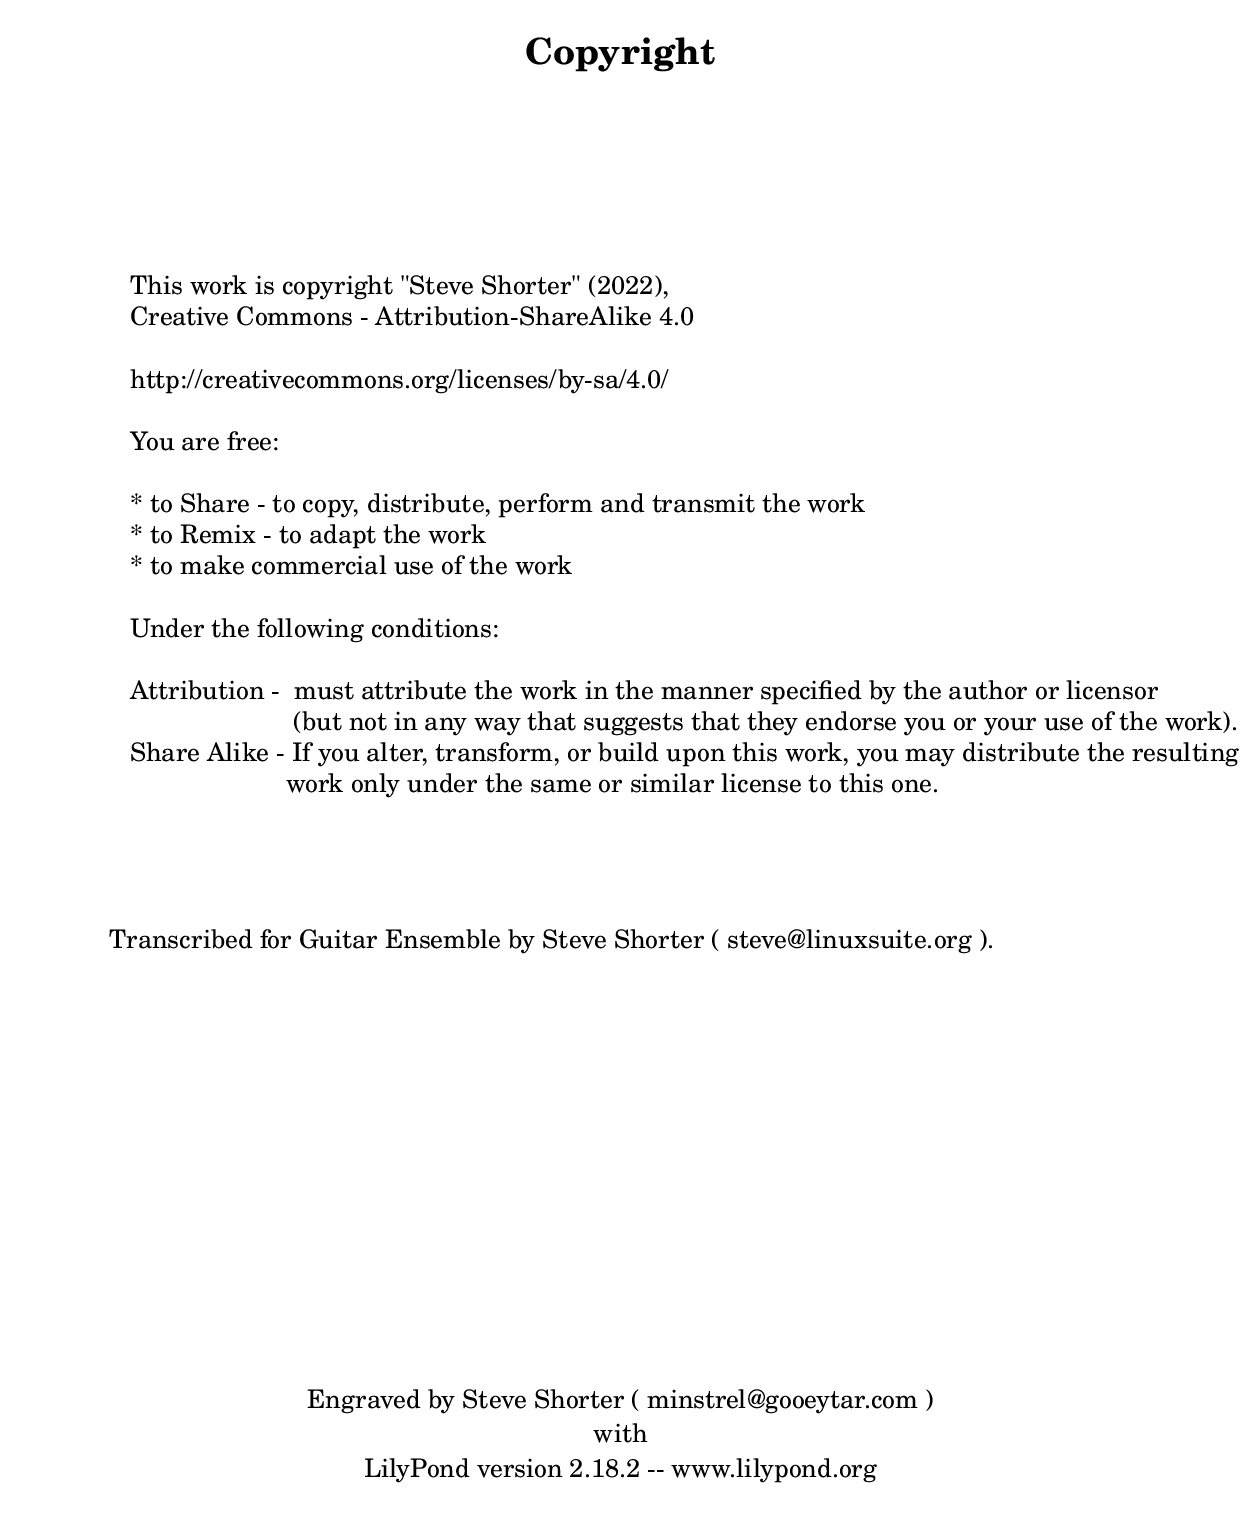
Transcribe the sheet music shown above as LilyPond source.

\version "2.18.2"

\bookpart {

    \paper { print-page-number = ##t }

    \header { title = "Copyright" }

    \tocItem \markup { Copyright }

    \markup { \column { 
	" "
	" "
	" "
	\fontsize #1 {
	" "
	" "
	" "
	" "
	"          This work is copyright \"Steve Shorter\" (2022),"
        "          Creative Commons - Attribution-ShareAlike 4.0 "
	" "
	"          http://creativecommons.org/licenses/by-sa/4.0/"
	" "
	"          You are free:"
	" "
	"          * to Share - to copy, distribute, perform and transmit the work"
	"          * to Remix - to adapt the work"
	"          * to make commercial use of the work"
	" "
	"          Under the following conditions:"
	" "
	"          Attribution -  must attribute the work in the manner specified by the author or licensor"
        "                                 (but not in any way that suggests that they endorse you or your use of the work)."
	"          Share Alike - If you alter, transform, or build upon this work, you may distribute the resulting"
        "                                work only under the same or similar license to this one."
	" "
	" "
	" "
	" "
	"       Transcribed for Guitar Ensemble by Steve Shorter ( steve@linuxsuite.org )."
	" "
	" "
	" "
	" "
	" "
	" "
	" "
	" "
	" "
	" "
	" "
	" "
	" "
	" "
	}
       }
    }
    \markup { \fill-line { \fontsize #1 "Engraved by Steve Shorter ( minstrel@gooeytar.com )" } }
    \markup { \fill-line { \fontsize #1 " " } }
    \markup { \fill-line { \fontsize #1 "with" } }
    \markup { \fill-line { \fontsize #1 " " } }
    \markup { \fill-line { \fontsize #1 "LilyPond version 2.18.2 -- www.lilypond.org" } }

}
